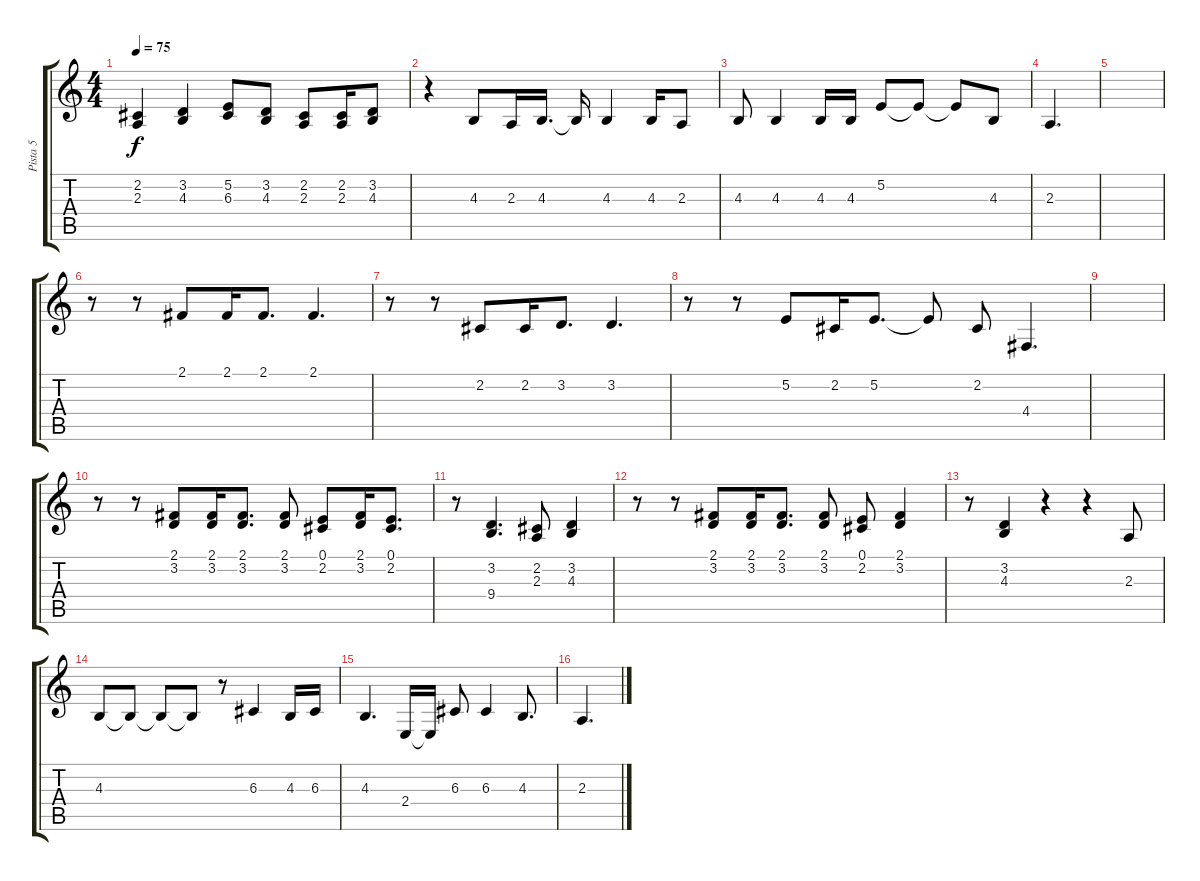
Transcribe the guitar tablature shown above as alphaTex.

\track ("Pista 5" "Pista 5") {instrument choiraahs}
\staff {score tabs}
\tuning (E4 B3 G3 D3 A2 E2) {hide}
\ts (4 4)
\tempo 75
\clef g2
\ks c
(2.2 2.3).4{dy f} (3.2 4.3).4 (5.2 6.3).8 (3.2 4.3).8 (2.2 2.3).8 (2.2 2.3).16 (3.2 4.3).8 |
r.4 4.3.8 2.3.16 4.3.16{d} 4.3{t}.16 4.3.4 4.3.16 2.3.8 |
4.3.8 4.3.4 4.3.16 4.3.16 5.2.8 5.2{t}.8 5.2{t}.8 4.3.8 |
2.3.4{d} |
|
r.8 r.8 2.1.8 2.1.16 2.1.8{d} 2.1.4{d} |
r.8 r.8 2.2.8 2.2.16 3.2.8{d} 3.2.4{d} |
r.8 r.8 5.2.8 2.2.16 5.2.8{d} 5.2{t}.8 2.2.8 4.4.4{d} |
|
r.8 r.8 (2.1 3.2).8 (2.1 3.2).16 (2.1 3.2).8{d} (2.1 3.2).8 (0.1 2.2).8 (2.1 3.2).16 (0.1 2.2).8{d} |
r.8 (3.2 9.4).4{d} (2.2 2.3).8 (3.2 4.3).4 |
r.8 r.8 (2.1 3.2).8 (2.1 3.2).16 (2.1 3.2).8{d} (2.1 3.2).8 (0.1 2.2).8 (2.1 3.2).4 |
r.8 (3.2 4.3).4 r.4 r.4 2.3.8 |
4.3.8 4.3{t}.8 4.3{t}.8 4.3{t}.8 r.8 6.3.4 4.3.16 6.3.16 |
4.3.4{d} 2.4.16 2.4{t}.16 6.3.8 6.3.4 4.3.8{d} |
2.3.4{d}
